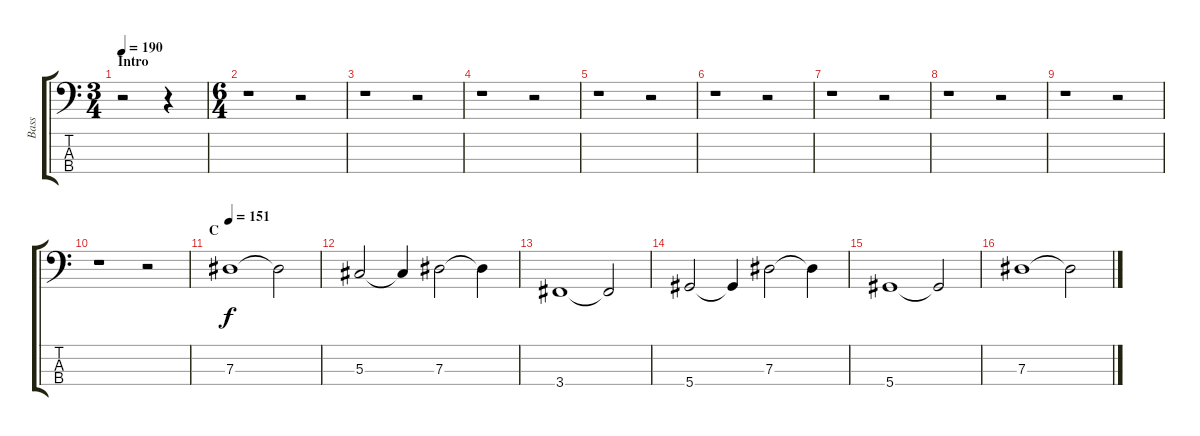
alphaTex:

\track ("Bass" "Bass") {instrument electricbasspick}
\staff {score tabs}
\tuning (Gb2 Db2 Ab1 Eb1) {hide}
\ts (3 4)
\section ("" "Intro")
\tempo 190
\tempo 120
\tempo 190
\clef f4
\ks c
r.2{dy f instrument electricbasspick} r.4 |
\ts (6 4)
r.1 r.2 |
r.1 r.2 |
r.1 r.2 |
r.1 r.2 |
r.1 r.2 |
r.1 r.2 |
r.1 r.2 |
r.1 r.2 |
r.1 r.2 |
\section ("" "C")
\tempo 151
7.3.1 7.3{t}.2 |
5.3.2 5.3{t}.4 7.3.2 7.3{t}.4 |
3.4.1 3.4{t}.2 |
5.4.2 5.4{t}.4 7.3.2 7.3{t}.4 |
5.4.1 5.4{t}.2 |
7.3.1 7.3{t}.2
